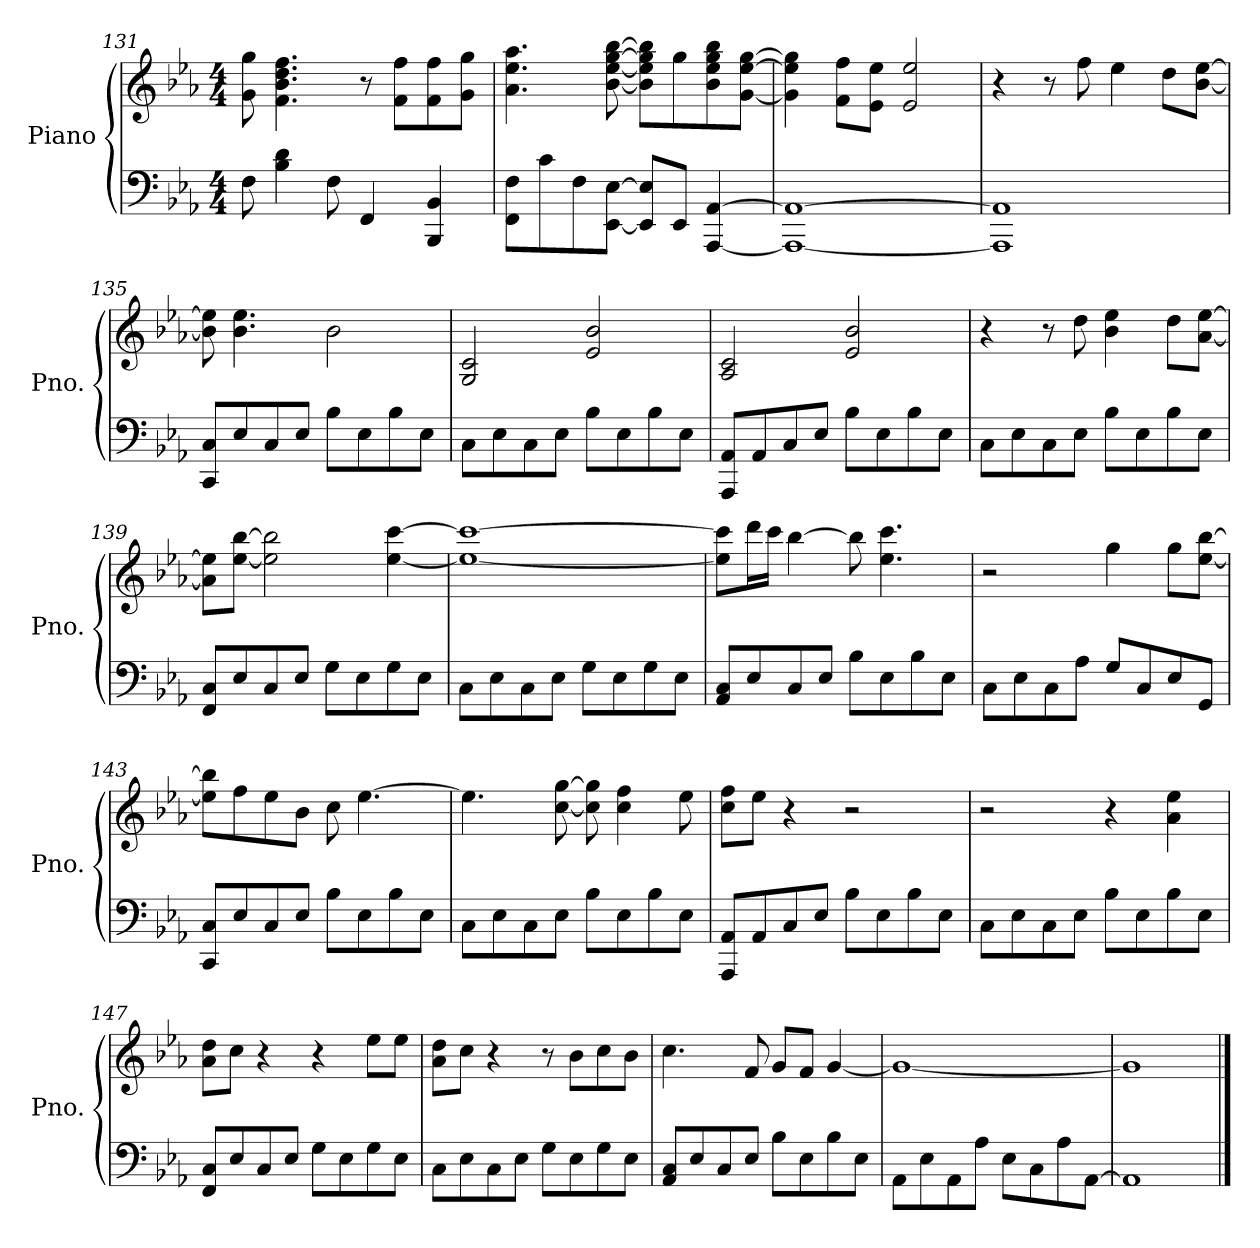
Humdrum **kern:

**kern	**kern
*part1	*part1
*staff2	*staff1
*I"Piano	*
*I'Pno.	*
*clefF4	*clefG2
*k[b-e-a-]	*k[b-e-a-]
*M4/4	*M4/4
=131	=131
8F\	8g\ 8gg\
4B-\ 4d\	4.f\ 4.b-\ 4.dd\ 4.ff\
8F\	.
4FF/	8r
.	8f\ 8ff\L
4BBB-/ 4BB-/	8f\ 8ff\
.	8g\ 8gg\J
=132	=132
8FF\ 8F\L	4.a-\ 4.ee-\ 4.aa-\
8c\	.
8F\	.
[8EE-\ [8E-\J	[8b-\ [8ee-\ [8gg\ [8bb-\
8EE-/] 8E-/]L	8b-\] 8ee-\] 8gg\] 8bb-\]L
8EE-/J	8gg\
[4AAA-/ [4AA-/	8b-\ 8ee-\ 8gg\ 8bb-\
.	[8g\ [8ee-\ [8gg\J
=133	=133
1AAA-_ 1AA-_	4g\] 4ee-\] 4gg\]
.	8f\ 8ff\L
.	8e-\ 8ee-\J
.	2e-/ 2ee-/
=134	=134
1AAA-] 1AA-]	4r
.	8r
.	8ff\
.	4ee-\
.	8dd\L
.	[8b-\ [8ee-\J
!!LO:LB:g=z
=135	=135
8CC/ 8C/L	8b-\] 8ee-\]
8E-/	4.b-\ 4.ee-\
8C/	.
8E-/J	.
8B-\L	2b-\
8E-\	.
8B-\	.
8E-\J	.
=136	=136
8C\L	2G/ 2c/
8E-\	.
8C\	.
8E-\J	.
8B-\L	2e-/ 2b-/
8E-\	.
8B-\	.
8E-\J	.
=137	=137
8AAA-/ 8AA-/L	2A-/ 2c/
8AA-/	.
8C/	.
8E-/J	.
8B-\L	2e-/ 2b-/
8E-\	.
8B-\	.
8E-\J	.
=138	=138
8C\L	4r
8E-\	.
8C\	8r
8E-\J	8dd\
8B-\L	4b-\ 4ee-\
8E-\	.
8B-\	8dd\L
8E-\J	[8a-\ [8ee-\J
=139	=139
8FF/ 8C/L	8a-\] 8ee-\]L
8E-/	[8ee-\ [8bb-\J
8C/	2ee-\] 2bb-\]
8E-/J	.
8G\L	.
8E-\	.
8G\	[4ee-\ [4ccc\
8E-\J	.
!!LO:PB:g=z
=140	=140
8C\L	1ee-_ 1ccc_
8E-\	.
8C\	.
8E-\J	.
8G\L	.
8E-\	.
8G\	.
8E-\J	.
=141	=141
8AA-/ 8C/L	8ee-\] 8ccc\]L
8E-/	16ddd\L
.	16ccc\JJ
8C/	[4bb-\
8E-/J	.
8B-\L	8bb-\]
8E-\	4.ee-\ 4.ccc\
8B-\	.
8E-\J	.
=142	=142
8C\L	2r
8E-\	.
8C\	.
8A-\J	.
8G/L	4gg\
8C/	.
8E-/	8gg\L
8GG/J	[8ee-\ [8bb-\J
=143	=143
8CC/ 8C/L	8ee-\] 8bb-\]L
8E-/	8ff\
8C/	8ee-\
8E-/J	8b-\J
8B-\L	8cc\
8E-\	[4.ee-\
8B-\	.
8E-\J	.
!!LO:LB:g=z
=144	=144
8C\L	4.ee-\]
8E-\	.
8C\	.
8E-\J	[8cc\ [8gg\
8B-\L	8cc\] 8gg\]
8E-\	4cc\ 4ff\
8B-\	.
8E-\J	8ee-\
=145	=145
8AAA-/ 8AA-/L	8cc\ 8ff\L
8AA-/	8ee-\J
8C/	4r
8E-/J	.
8B-\L	2r
8E-\	.
8B-\	.
8E-\J	.
=146	=146
8C\L	2r
8E-\	.
8C\	.
8E-\J	.
8B-\L	4r
8E-\	.
8B-\	4a-\ 4ee-\
8E-\J	.
=147	=147
8FF/ 8C/L	8a-\ 8dd\L
8E-/	8cc\J
8C/	4r
8E-/J	.
8G\L	4r
8E-\	.
8G\	8ee-\L
8E-\J	8ee-\J
=148	=148
8C\L	8a-\ 8dd\L
8E-\	8cc\J
8C\	4r
8E-\J	.
8G\L	8r
8E-\	8b-\L
8G\	8cc\
8E-\J	8b-\J
!!LO:LB:g=z
=149	=149
8AA-/ 8C/L	4.cc\
8E-/	.
8C/	.
8E-/J	8f/
8B-\L	8g/L
8E-\	8f/J
8B-\	[4g/
8E-\J	.
=150	=150
8AA-\L	1g_
8E-\	.
8AA-\	.
8A-\J	.
8E-\L	.
8C\	.
8A-\	.
[8AA-\J	.
=151	=151
1AA-]	1g]
==	==
*-	*-
